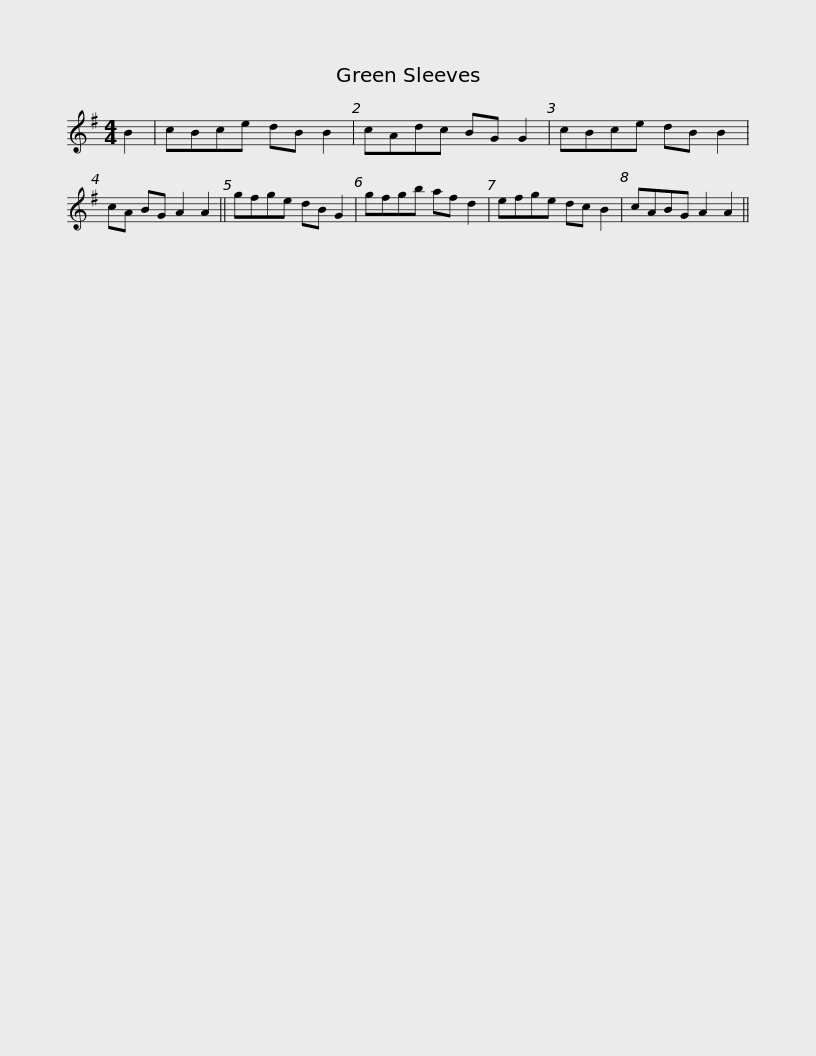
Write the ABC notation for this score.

X:1
L:1/8
M:4/4
I:linebreak $
K:G
V:1 treble
V:1
 B2 | cBce dB B2 | cAdc BG G2 | cBce dB B2 | cA BG A2 A2 || %5
 gfge dB G2 | gfgb af d2 |$ efge dc B2 | cABG A2 A2 || %9
